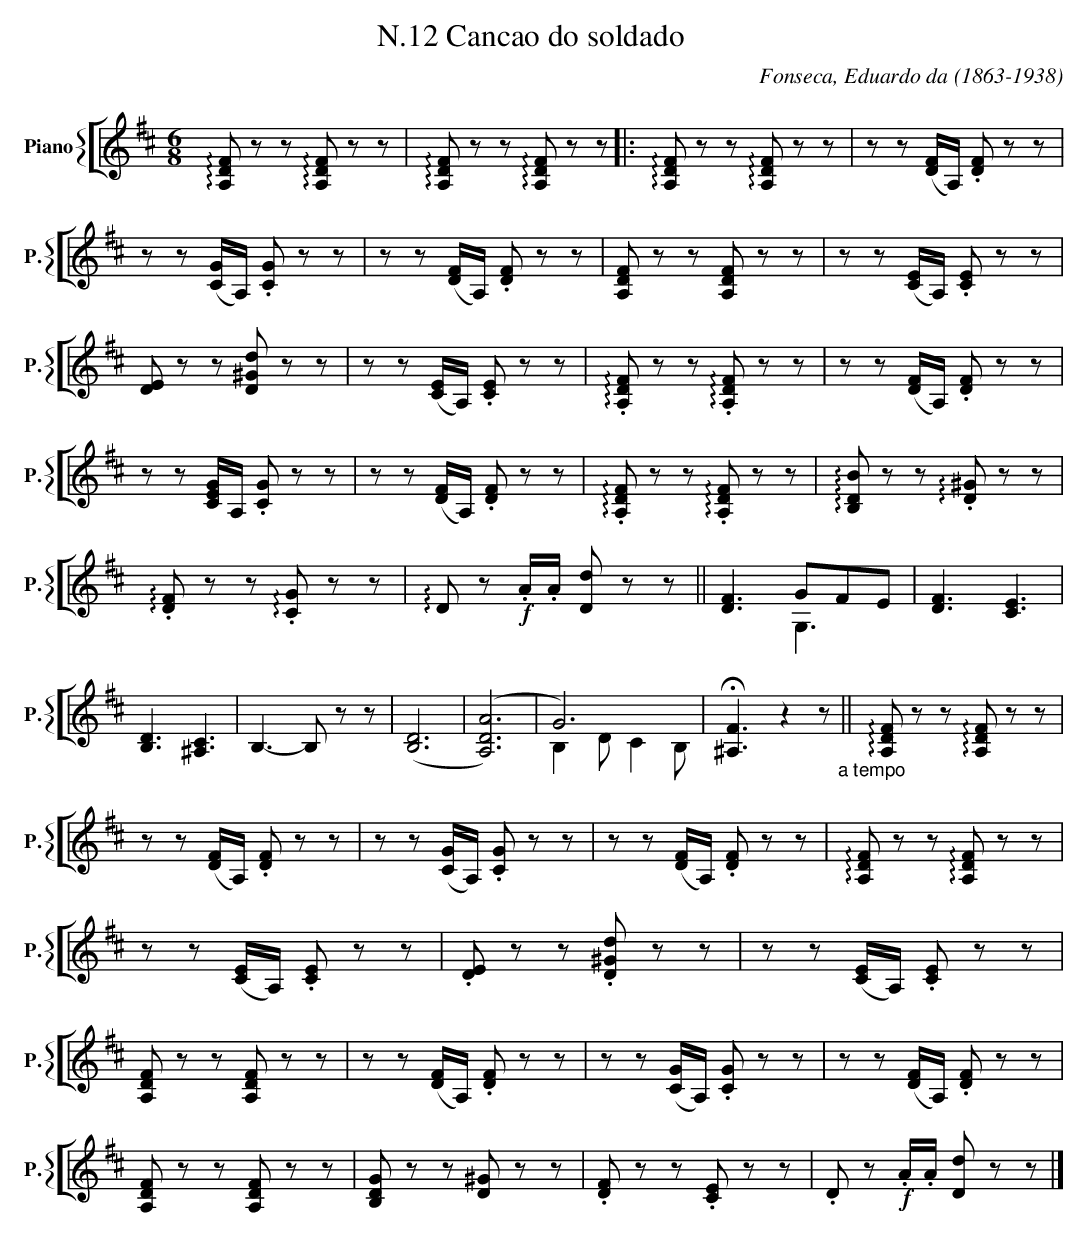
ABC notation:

X:1
T:N.12 Cancao do soldado
C:Fonseca, Eduardo da (1863-1938)
M:6/8
L:1/8
K:D
V: 7 clef=treble name="Piano" sname="P."
%%staves [{ 7 }]
   !arpeggio![A,DF] z z !arpeggio![A,DF] z z  | !arpeggio![A,DF] z z !arpeggio![A,DF] z z  |: \
   !arpeggio![A,DF] z z !arpeggio![A,DF] z z  |  zz[F(D]/A,/) .[DF]zz | zz[G(C]/A,/) .[CG]zz | \
   zz[F(D]/A,/) .[DF]zz | [A,DF] z z [A,DF] z z | zz[E(C]/A,/) .[CE]zz | [DE]zz [D^Gd]zz | \
   zz[E(C]/A,/) .[CE]zz | !arpeggio!.[A,DF]zz !arpeggio!.[A,DF]zz | zz[F(D]/A,/) .[DF]zz | \
   zz[CEG]/A,/ .[CG]zz |  zz[F(D]/A,/) .[DF]zz | !arpeggio!.[A,DF]zz !arpeggio!.[A,DF]zz | \
   !arpeggio![B,DB]zz !arpeggio!.[D^G]zz | !arpeggio!.[DF]zz !arpeggio!.[CG]zz | !arpeggio![D]z !f!.A/.A/ [Dd]zz || \
   [DF]3 GFE & x3 G,3 | [DF]3 [CE]3 | [B,D]3 [^A,C]3 | B,3-B,zz | ([B,D]6 | ([A,DA]6) | G6) & B,2 D C2 B, | \
   !fermata![^A,F]3 z2z "_a tempo" || \
   !arpeggio![A,DF] z z !arpeggio![A,DF] z z | zz[F(D]/A,/) .[DF]zz |  zz([CG]/A,/) .[CG]zz | \
   zz[F(D]/A,/) .[DF]zz | !arpeggio![A,DF] z z !arpeggio![A,DF] z z  | zz[E(C]/A,/) .[CE]zz | \
   .[DE]zz .[D^Gd]zz | zz[E(C]/A,/) .[CE]zz | [A,DF] zz [A,DF] z z | \
   zz[F(D]/A,/) .[DF]zz |  zz([CG]/A,/) .[CG]zz |  zz[F(D]/A,/) .[DF]zz | [A,DF] zz [A,DF] z z | \
   [B,DG] zz [D^G] z z | .[DF] zz .[CE] z z | .Dz !f!.A/.A/ [Dd]zz |] \
